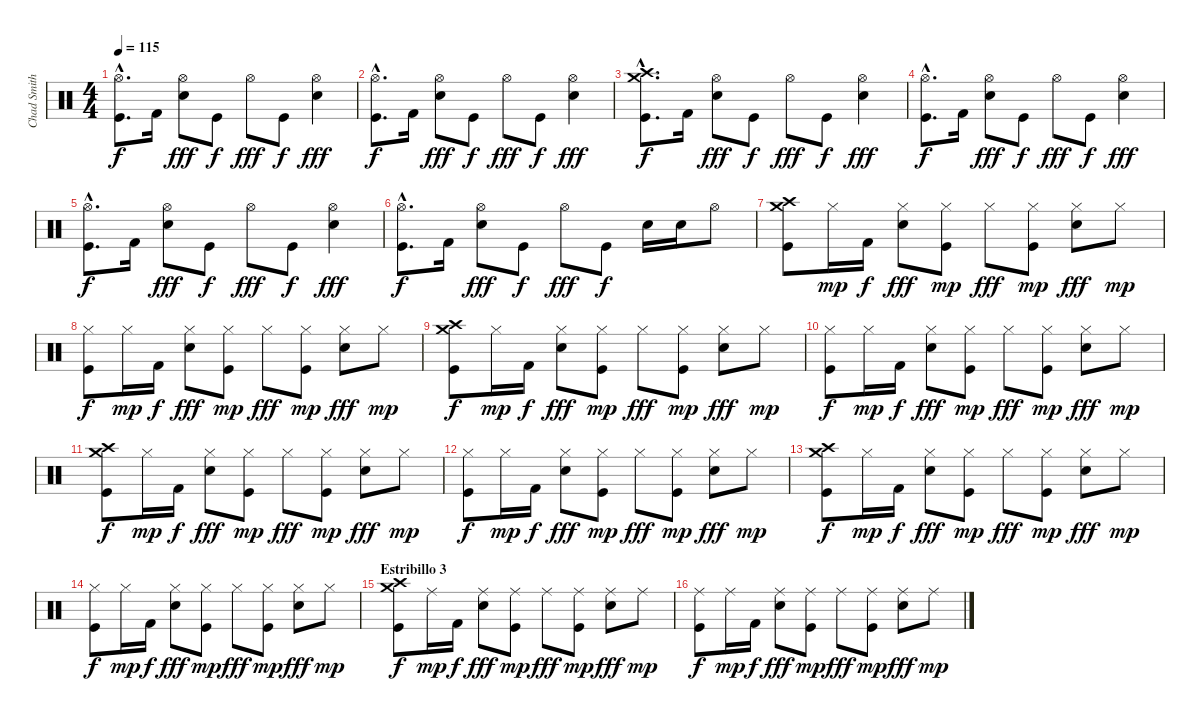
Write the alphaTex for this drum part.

\track ("Chad Smith" "Chad Smith") {instrument percussion}
\staff {score}
\articulation defaults
\ts (4 4)
\tempo 115
\clef neutral
\ks c
("Hi-Hat (open)"{hac} "Kick (hit)"{hac}).8{d dy f} "Kick (hit) 2".16 ("Hi-Hat (open)" "Snare (hit) 2").8{dy fff} "Kick (hit)".8{dy f} "Hi-Hat (open)".8{dy fff} "Kick (hit)".8{dy f} ("Hi-Hat (open)" "Snare (hit) 2").4{dy fff} |
("Hi-Hat (open)"{hac} "Kick (hit)"{hac}).8{d dy f} "Kick (hit) 2".16 ("Hi-Hat (open)" "Snare (hit) 2").8{dy fff} "Kick (hit)".8{dy f} "Hi-Hat (open)".8{dy fff} "Kick (hit)".8{dy f} ("Hi-Hat (open)" "Snare (hit) 2").4{dy fff} |
("Crash high (hit)"{hac} "Crash medium (hit)"{hac} "Kick (hit)"{hac}).8{d dy f} "Kick (hit) 2".16 ("Hi-Hat (open)" "Snare (hit) 2").8{dy fff} "Kick (hit)".8{dy f} "Hi-Hat (open)".8{dy fff} "Kick (hit)".8{dy f} ("Hi-Hat (open)" "Snare (hit) 2").4{dy fff} |
("Hi-Hat (open)"{hac} "Kick (hit)"{hac}).8{d dy f} "Kick (hit) 2".16 ("Hi-Hat (open)" "Snare (hit) 2").8{dy fff} "Kick (hit)".8{dy f} "Hi-Hat (open)".8{dy fff} "Kick (hit)".8{dy f} ("Hi-Hat (open)" "Snare (hit) 2").4{dy fff} |
("Hi-Hat (open)"{hac} "Kick (hit)"{hac}).8{d dy f} "Kick (hit) 2".16 ("Hi-Hat (open)" "Snare (hit) 2").8{dy fff} "Kick (hit)".8{dy f} "Hi-Hat (open)".8{dy fff} "Kick (hit)".8{dy f} ("Hi-Hat (open)" "Snare (hit) 2").4{dy fff} |
("Hi-Hat (open)"{hac} "Kick (hit)"{hac}).8{d dy f} "Kick (hit) 2".16 ("Hi-Hat (open)" "Snare (hit) 2").8{dy fff} "Kick (hit)".8{dy f} "Hi-Hat (open)".8{dy fff} "Kick (hit)".8{dy f} "Snare (hit) 2".16 "Snare (hit) 2".16 "Hi-Hat (open)".8 |
("Crash high (hit)" "Crash medium (hit)" "Kick (hit)").8 "Hi-Hat (closed)".16{dy mp} "Kick (hit) 2".16{dy f} ("Hi-Hat (closed)" "Snare (hit) 2").8{dy fff} ("Hi-Hat (closed)" "Kick (hit)").8{dy mp} "Hi-Hat (closed)".8{dy fff} ("Hi-Hat (closed)" "Kick (hit)").8{dy mp} ("Hi-Hat (closed)" "Snare (hit) 2").8{dy fff} "Hi-Hat (closed)".8{dy mp} |
("Hi-Hat (closed)" "Kick (hit)").8{dy f} "Hi-Hat (closed)".16{dy mp} "Kick (hit) 2".16{dy f} ("Hi-Hat (closed)" "Snare (hit) 2").8{dy fff} ("Hi-Hat (closed)" "Kick (hit)").8{dy mp} "Hi-Hat (closed)".8{dy fff} ("Hi-Hat (closed)" "Kick (hit)").8{dy mp} ("Hi-Hat (closed)" "Snare (hit) 2").8{dy fff} "Hi-Hat (closed)".8{dy mp} |
("Crash high (hit)" "Crash medium (hit)" "Kick (hit)").8{dy f} "Hi-Hat (closed)".16{dy mp} "Kick (hit) 2".16{dy f} ("Hi-Hat (closed)" "Snare (hit) 2").8{dy fff} ("Hi-Hat (closed)" "Kick (hit)").8{dy mp} "Hi-Hat (closed)".8{dy fff} ("Hi-Hat (closed)" "Kick (hit)").8{dy mp} ("Hi-Hat (closed)" "Snare (hit) 2").8{dy fff} "Hi-Hat (closed)".8{dy mp} |
("Hi-Hat (closed)" "Kick (hit)").8{dy f} "Hi-Hat (closed)".16{dy mp} "Kick (hit) 2".16{dy f} ("Hi-Hat (closed)" "Snare (hit) 2").8{dy fff} ("Hi-Hat (closed)" "Kick (hit)").8{dy mp} "Hi-Hat (closed)".8{dy fff} ("Hi-Hat (closed)" "Kick (hit)").8{dy mp} ("Hi-Hat (closed)" "Snare (hit) 2").8{dy fff} "Hi-Hat (closed)".8{dy mp} |
("Crash high (hit)" "Crash medium (hit)" "Kick (hit)").8{dy f} "Hi-Hat (closed)".16{dy mp} "Kick (hit) 2".16{dy f} ("Hi-Hat (closed)" "Snare (hit) 2").8{dy fff} ("Hi-Hat (closed)" "Kick (hit)").8{dy mp} "Hi-Hat (closed)".8{dy fff} ("Hi-Hat (closed)" "Kick (hit)").8{dy mp} ("Hi-Hat (closed)" "Snare (hit) 2").8{dy fff} "Hi-Hat (closed)".8{dy mp} |
("Hi-Hat (closed)" "Kick (hit)").8{dy f} "Hi-Hat (closed)".16{dy mp} "Kick (hit) 2".16{dy f} ("Hi-Hat (closed)" "Snare (hit) 2").8{dy fff} ("Hi-Hat (closed)" "Kick (hit)").8{dy mp} "Hi-Hat (closed)".8{dy fff} ("Hi-Hat (closed)" "Kick (hit)").8{dy mp} ("Hi-Hat (closed)" "Snare (hit) 2").8{dy fff} "Hi-Hat (closed)".8{dy mp} |
("Crash high (hit)" "Crash medium (hit)" "Kick (hit)").8{dy f} "Hi-Hat (closed)".16{dy mp} "Kick (hit) 2".16{dy f} ("Hi-Hat (closed)" "Snare (hit) 2").8{dy fff} ("Hi-Hat (closed)" "Kick (hit)").8{dy mp} "Hi-Hat (closed)".8{dy fff} ("Hi-Hat (closed)" "Kick (hit)").8{dy mp} ("Hi-Hat (closed)" "Snare (hit) 2").8{dy fff} "Hi-Hat (closed)".8{dy mp} |
("Hi-Hat (closed)" "Kick (hit)").8{dy f} "Hi-Hat (closed)".16{dy mp} "Kick (hit) 2".16{dy f} ("Hi-Hat (closed)" "Snare (hit) 2").8{dy fff} ("Hi-Hat (closed)" "Kick (hit)").8{dy mp} "Hi-Hat (closed)".8{dy fff} ("Hi-Hat (closed)" "Kick (hit)").8{dy mp} ("Hi-Hat (closed)" "Snare (hit) 2").8{dy fff} "Hi-Hat (closed)".8{dy mp} |
\section ("" "Estribillo 3")
("Crash high (hit)" "Crash medium (hit)" "Kick (hit)").8{dy f} "Ride (middle)".16{dy mp} "Kick (hit) 2".16{dy f} ("Ride (middle)" "Snare (hit) 2").8{dy fff} ("Ride (middle)" "Kick (hit)").8{dy mp} "Ride (middle)".8{dy fff} ("Ride (middle)" "Kick (hit)").8{dy mp} ("Ride (middle)" "Snare (hit) 2").8{dy fff} "Ride (middle)".8{dy mp} |
("Ride (middle)" "Kick (hit)").8{dy f} "Ride (middle)".16{dy mp} "Kick (hit) 2".16{dy f} ("Ride (middle)" "Snare (hit) 2").8{dy fff} ("Ride (middle)" "Kick (hit)").8{dy mp} "Ride (middle)".8{dy fff} ("Ride (middle)" "Kick (hit)").8{dy mp} ("Ride (middle)" "Snare (hit) 2").8{dy fff} "Ride (middle)".8{dy mp}
